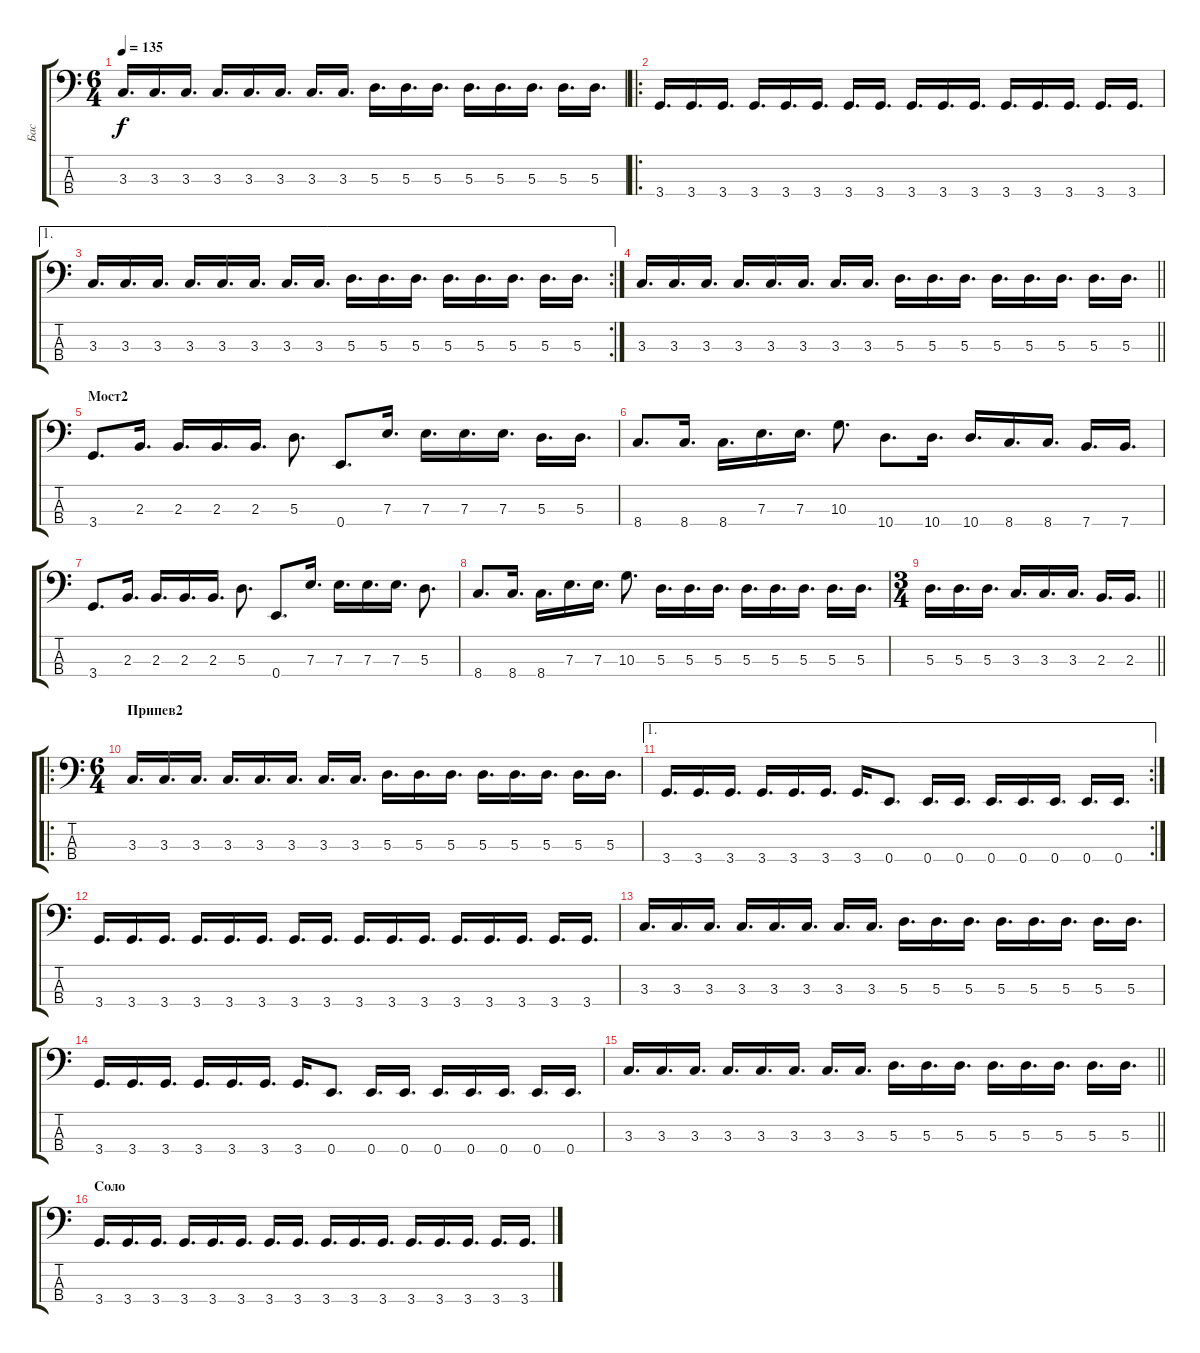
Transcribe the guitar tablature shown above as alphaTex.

\track ("Бас" "Бас") {instrument electricbasspick}
\staff {score tabs}
\tuning (G2 D2 A1 E1) {hide}
\ts (6 4)
\tempo 135
\clef f4
\ks c
3.3.16{d dy f} 3.3.16{d} 3.3.16{d} 3.3.16{d} 3.3.16{d} 3.3.16{d} 3.3.16{d} 3.3.16{d} 5.3.16{d} 5.3.16{d} 5.3.16{d} 5.3.16{d} 5.3.16{d} 5.3.16{d} 5.3.16{d} 5.3.16{d} |
\ro
3.4.16{d} 3.4.16{d} 3.4.16{d} 3.4.16{d} 3.4.16{d} 3.4.16{d} 3.4.16{d} 3.4.16{d} 3.4.16{d} 3.4.16{d} 3.4.16{d} 3.4.16{d} 3.4.16{d} 3.4.16{d} 3.4.16{d} 3.4.16{d} |
\ae 1
\rc 2
3.3.16{d} 3.3.16{d} 3.3.16{d} 3.3.16{d} 3.3.16{d} 3.3.16{d} 3.3.16{d} 3.3.16{d} 5.3.16{d} 5.3.16{d} 5.3.16{d} 5.3.16{d} 5.3.16{d} 5.3.16{d} 5.3.16{d} 5.3.16{d} |
\barLineRight lightlight
3.3.16{d} 3.3.16{d} 3.3.16{d} 3.3.16{d} 3.3.16{d} 3.3.16{d} 3.3.16{d} 3.3.16{d} 5.3.16{d} 5.3.16{d} 5.3.16{d} 5.3.16{d} 5.3.16{d} 5.3.16{d} 5.3.16{d} 5.3.16{d} |
\section ("" "Мост2")
3.4.8{d} 2.3.16{d} 2.3.16{d} 2.3.16{d} 2.3.16{d} 5.3.8{d} 0.4.8{d} 7.3.16{d} 7.3.16{d} 7.3.16{d} 7.3.16{d} 5.3.16{d} 5.3.16{d} |
8.4.8{d} 8.4.16{d} 8.4.16{d} 7.3.16{d} 7.3.16{d} 10.3.8{d} 10.4.8{d} 10.4.16{d} 10.4.16{d} 8.4.16{d} 8.4.16{d} 7.4.16{d} 7.4.16{d} |
3.4.8{d} 2.3.16{d} 2.3.16{d} 2.3.16{d} 2.3.16{d} 5.3.8{d} 0.4.8{d} 7.3.16{d} 7.3.16{d} 7.3.16{d} 7.3.16{d} 5.3.8{d} |
8.4.8{d} 8.4.16{d} 8.4.16{d} 7.3.16{d} 7.3.16{d} 10.3.8{d} 5.3.16{d} 5.3.16{d} 5.3.16{d} 5.3.16{d} 5.3.16{d} 5.3.16{d} 5.3.16{d} 5.3.16{d} |
\ts (3 4)
\barLineRight lightlight
5.3.16{d} 5.3.16{d} 5.3.16{d} 3.3.16{d} 3.3.16{d} 3.3.16{d} 2.3.16{d} 2.3.16{d} |
\ro
\ts (6 4)
\section ("" "Припев2")
3.3.16{d} 3.3.16{d} 3.3.16{d} 3.3.16{d} 3.3.16{d} 3.3.16{d} 3.3.16{d} 3.3.16{d} 5.3.16{d} 5.3.16{d} 5.3.16{d} 5.3.16{d} 5.3.16{d} 5.3.16{d} 5.3.16{d} 5.3.16{d} |
\ae 1
\rc 2
3.4.16{d} 3.4.16{d} 3.4.16{d} 3.4.16{d} 3.4.16{d} 3.4.16{d} 3.4.16{d} 0.4.8{d} 0.4.16{d} 0.4.16{d} 0.4.16{d} 0.4.16{d} 0.4.16{d} 0.4.16{d} 0.4.16{d} |
3.4.16{d} 3.4.16{d} 3.4.16{d} 3.4.16{d} 3.4.16{d} 3.4.16{d} 3.4.16{d} 3.4.16{d} 3.4.16{d} 3.4.16{d} 3.4.16{d} 3.4.16{d} 3.4.16{d} 3.4.16{d} 3.4.16{d} 3.4.16{d} |
3.3.16{d} 3.3.16{d} 3.3.16{d} 3.3.16{d} 3.3.16{d} 3.3.16{d} 3.3.16{d} 3.3.16{d} 5.3.16{d} 5.3.16{d} 5.3.16{d} 5.3.16{d} 5.3.16{d} 5.3.16{d} 5.3.16{d} 5.3.16{d} |
3.4.16{d} 3.4.16{d} 3.4.16{d} 3.4.16{d} 3.4.16{d} 3.4.16{d} 3.4.16{d} 0.4.8{d} 0.4.16{d} 0.4.16{d} 0.4.16{d} 0.4.16{d} 0.4.16{d} 0.4.16{d} 0.4.16{d} |
\barLineRight lightlight
3.3.16{d} 3.3.16{d} 3.3.16{d} 3.3.16{d} 3.3.16{d} 3.3.16{d} 3.3.16{d} 3.3.16{d} 5.3.16{d} 5.3.16{d} 5.3.16{d} 5.3.16{d} 5.3.16{d} 5.3.16{d} 5.3.16{d} 5.3.16{d} |
\section ("" "Соло")
3.4.16{d} 3.4.16{d} 3.4.16{d} 3.4.16{d} 3.4.16{d} 3.4.16{d} 3.4.16{d} 3.4.16{d} 3.4.16{d} 3.4.16{d} 3.4.16{d} 3.4.16{d} 3.4.16{d} 3.4.16{d} 3.4.16{d} 3.4.16{d}
